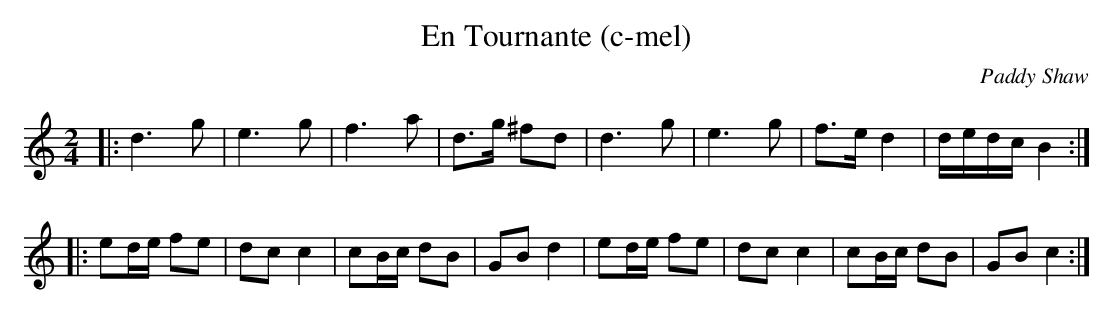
X:1
T:En Tournante (c-mel)
M:2/4
L:1/8
C:Paddy Shaw
K:C
|:\
d3 g | e3 g | f3 a | d>g ^fd |\
d3 g | e3 g | f>e d2 | d/2e/2d/2c/2 B2 :|
|:\
ed/2e/2 fe | dcc2 | cB/2c/2 dB | GBd2 |\
ed/2e/2 fe | dcc2 | cB/2c/2 dB | GBc2 :|
